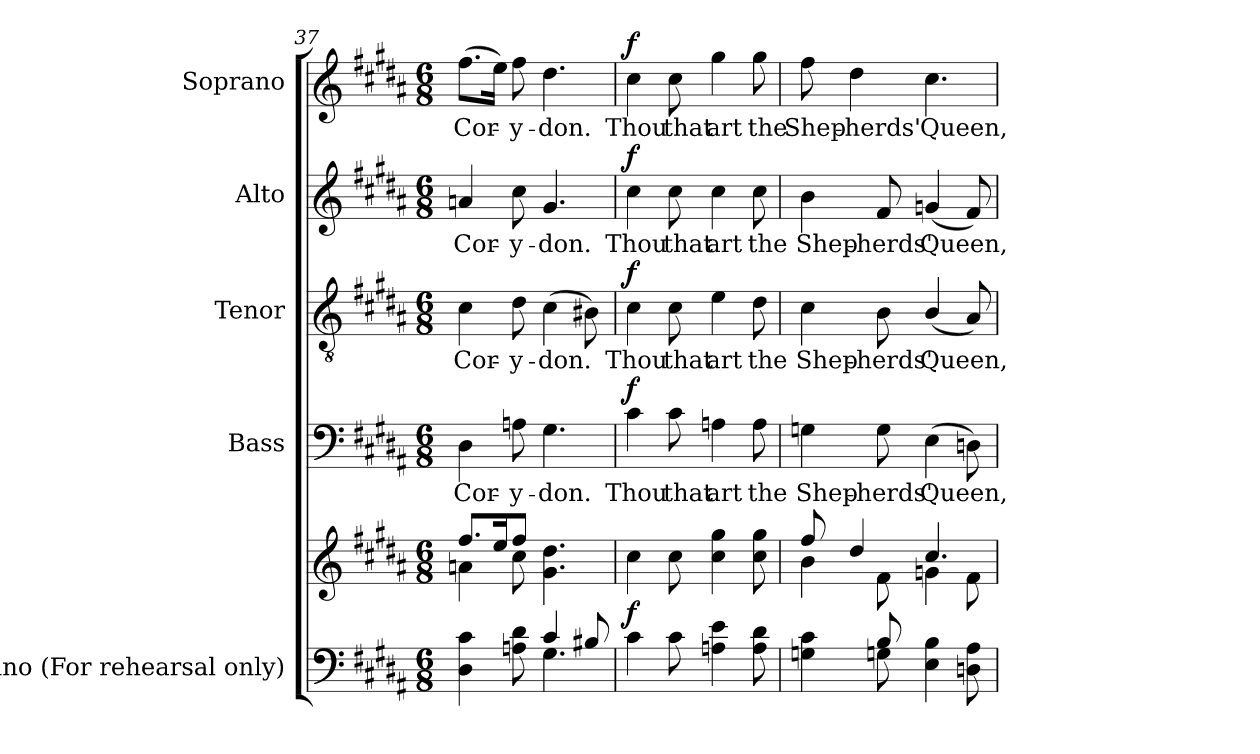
**kern	**kern	**dynam	**kern	**text	**dynam	**kern	**text	**dynam	**kern	**text	**dynam	**kern	**text	**dynam
*part5	*part5	*part5	*part4	*part4	*part4	*part3	*part3	*part3	*part2	*part2	*part2	*part1	*part1	*part1
*staff6	*staff5	*staff5/6	*staff4	*staff4	*staff4	*staff3	*staff3	*staff3	*staff2	*staff2	*staff2	*staff1	*staff1	*staff1
*I"Piano (For rehearsal only)	*	*	*I"Bass	*	*	*I"Tenor	*	*	*I"Alto	*	*	*I"Soprano	*	*
*I'Pno.	*	*	*I'B.	*	*	*I'T.	*	*	*I'A.	*	*	*I'S.	*	*
!!LO:LB:g=z
*clefF4	*clefG2	*	*clefF4	*	*	*clefGv2	*	*	*clefG2	*	*	*clefG2	*	*
*	*	*	*	*	*	*ITrd7c12	*	*	*	*	*	*	*	*
*k[f#c#g#d#a#]	*k[f#c#g#d#a#]	*	*k[f#c#g#d#a#]	*	*	*k[f#c#g#d#a#]	*	*	*k[f#c#g#d#a#]	*	*	*k[f#c#g#d#a#]	*	*
*B:	*B:	*	*B:	*	*	*B:	*	*	*B:	*	*	*B:	*	*
*M6/8	*M6/8	*	*M6/8	*	*	*M6/8	*	*	*M6/8	*	*	*M6/8	*	*
=37	=37	=37	=37	=37	=37	=37	=37	=37	=37	=37	=37	=37	=37	=37
*^	*^	*	*	*	*	*	*	*	*	*	*	*	*	*
!	!	!	!	!	!	!LO:LY:b:color=#000000	!	!	!	!	!	!	!	!	!	!
!	!	!	!	!	!	!	!	!	!LO:LY:b:color=#000000	!	!	!	!	!	!	!
!	!	!	!	!	!	!	!	!	!	!	!	!LO:LY:b:color=#000000	!	!	!	!
!	!	!	!	!	!	!	!	!	!	!	!	!	!	!	!LO:LY:b:color=#000000	!
4.ryy	4D#i\ 4c#i	8.ff#i/L	4ani\	.	4D#i\	Cor-	.	4C#i\	Cor-	.	4ani/	Cor-	.	(8.ff#i\L	Cor-	.
.	.	16eei/K	.	.	.	.	.	.	.	.	.	.	.	16eei\Jk)	.	.
!	!	!	!	!	!	!LO:LY:b:color=#000000	!	!	!	!	!	!	!	!	!	!
!	!	!	!	!	!	!	!	!	!LO:LY:b:color=#000000	!	!	!	!	!	!	!
!	!	!	!	!	!	!	!	!	!	!	!	!LO:LY:b:color=#000000	!	!	!	!
!	!	!	!	!	!	!	!	!	!	!	!	!	!	!	!LO:LY:b:color=#000000	!
.	8Ani\ 8d#i	8ff#i/J	8cc#i\	.	8Ani\	-y-	.	8D#i\	-y-	.	8cc#i\	-y-	.	8ff#i\	-y-	.
!	!	!	!	!	!	!LO:LY:b:color=#000000	!	!	!	!	!	!	!	!	!	!
!	!	!	!	!	!	!	!	!	!LO:LY:b:color=#000000	!	!	!	!	!	!	!
!	!	!	!	!	!	!	!	!	!	!	!	!LO:LY:b:color=#000000	!	!	!	!
!	!	!	!	!	!	!	!	!	!	!	!	!	!	!	!LO:LY:b:color=#000000	!
4c#i/	4.G#i\	4.ryy	4.g#i\ 4.dd#i	.	4.G#i\	-don.	.	(4C#i\	-don.	.	4.g#i/	-don.	.	4.dd#i\	-don.	.
8B#Xi/	.	.	.	.	.	.	.	8BB#Xi\)	.	.	.	.	.	.	.	.
*v	*v	*	*	*	*	*	*	*	*	*	*	*	*	*	*	*
*	*v	*v	*	*	*	*	*	*	*	*	*	*	*	*	*
=38	=38	=38	=38	=38	=38	=38	=38	=38	=38	=38	=38	=38	=38	=38
!	!	!	!	!LO:LY:b:color=#000000	!	!	!	!	!	!	!	!	!	!
!	!	!	!	!	!	!	!LO:LY:b:color=#000000	!	!	!	!	!	!	!
!	!	!	!	!	!	!	!	!	!	!LO:LY:b:color=#000000	!	!	!	!
!	!	!	!	!	!	!	!	!	!	!	!	!	!LO:LY:b:color=#000000	!
4c#i\	4cc#i\	f	4c#i\	Thou	f	4C#i\	Thou	f	4cc#i\	Thou	f	4cc#i\	Thou	f
!	!	!	!	!LO:LY:b:color=#000000	!	!	!	!	!	!	!	!	!	!
!	!	!	!	!	!	!	!LO:LY:b:color=#000000	!	!	!	!	!	!	!
!	!	!	!	!	!	!	!	!	!	!LO:LY:b:color=#000000	!	!	!	!
!	!	!	!	!	!	!	!	!	!	!	!	!	!LO:LY:b:color=#000000	!
8c#i\	8cc#i\	.	8c#i\	that	.	8C#i\	that	.	8cc#i\	that	.	8cc#i\	that	.
!	!	!	!	!LO:LY:b:color=#000000	!	!	!	!	!	!	!	!	!	!
!	!	!	!	!	!	!	!LO:LY:b:color=#000000	!	!	!	!	!	!	!
!	!	!	!	!	!	!	!	!	!	!LO:LY:b:color=#000000	!	!	!	!
!	!	!	!	!	!	!	!	!	!	!	!	!	!LO:LY:b:color=#000000	!
4Ani\ 4ei	4cc#i\ 4gg#i	.	4Ani\	art	.	4Ei\	art	.	4cc#i\	art	.	4gg#i\	art	.
!	!	!	!	!LO:LY:b:color=#000000	!	!	!	!	!	!	!	!	!	!
!	!	!	!	!	!	!	!LO:LY:b:color=#000000	!	!	!	!	!	!	!
!	!	!	!	!	!	!	!	!	!	!LO:LY:b:color=#000000	!	!	!	!
!	!	!	!	!	!	!	!	!	!	!	!	!	!LO:LY:b:color=#000000	!
8Ai\ 8d#i	8cc#i\ 8gg#i	.	8Ai\	the	.	8D#i\	the	.	8cc#i\	the	.	8gg#i\	the	.
=39	=39	=39	=39	=39	=39	=39	=39	=39	=39	=39	=39	=39	=39	=39
*^	*^	*	*	*	*	*	*	*	*	*	*	*	*	*
!	!	!	!	!	!	!LO:LY:b:color=#000000	!	!	!	!	!	!	!	!	!	!
!	!	!	!	!	!	!	!	!	!LO:LY:b:color=#000000	!	!	!	!	!	!	!
!	!	!	!	!	!	!	!	!	!	!	!	!LO:LY:b:color=#000000	!	!	!	!
!	!	!	!	!	!	!	!	!	!	!	!	!	!	!	!LO:LY:b:color=#000000	!
4Gni\ 4c#i	4ryy	8ff#i/	4bi\	.	4Gni\	Shep-	.	4C#i\	Shep-	.	4bi\	Shep-	.	8ff#i\	Shep-	.
!	!	!	!	!	!	!	!	!	!	!	!	!	!	!	!LO:LY:b:color=#000000	!
.	.	4dd#i/	.	.	.	.	.	.	.	.	.	.	.	4dd#i\	-herds'	.
!	!	!	!	!	!	!LO:LY:b:color=#000000	!	!	!	!	!	!	!	!	!	!
!	!	!	!	!	!	!	!	!	!LO:LY:b:color=#000000	!	!	!	!	!	!	!
!	!	!	!	!	!	!	!	!	!	!	!	!LO:LY:b:color=#000000	!	!	!	!
8Bi/	8Gni\	.	8f#i\	.	8Gi\	-herds'	.	8BBi\	-herds'	.	8f#i/	-herds'	.	.	.	.
!	!	!	!	!	!	!LO:LY:b:color=#000000	!	!	!	!	!	!	!	!	!	!
!	!	!	!	!	!	!	!	!	!LO:LY:b:color=#000000	!	!	!	!	!	!	!
!	!	!	!	!	!	!	!	!	!	!	!	!LO:LY:b:color=#000000	!	!	!	!
!	!	!	!	!	!	!	!	!	!	!	!	!	!	!	!LO:LY:b:color=#000000	!
4Ei\ 4Bi	4.ryy	4.cc#i/	4gni\	.	(4Ei\	Queen,	.	(4BBi/	Queen,	.	(4gni/	Queen,	.	4.cc#i\	Queen,	.
8Dni\ 8A#i	.	.	8f#i\	.	8Dni\)	.	.	8AA#i/)	.	.	8f#i/)	.	.	.	.	.
*v	*v	*	*	*	*	*	*	*	*	*	*	*	*	*	*	*
*	*v	*v	*	*	*	*	*	*	*	*	*	*	*	*	*
=	=	=	=	=	=	=	=	=	=	=	=	=	=	=
*-	*-	*-	*-	*-	*-	*-	*-	*-	*-	*-	*-	*-	*-	*-
